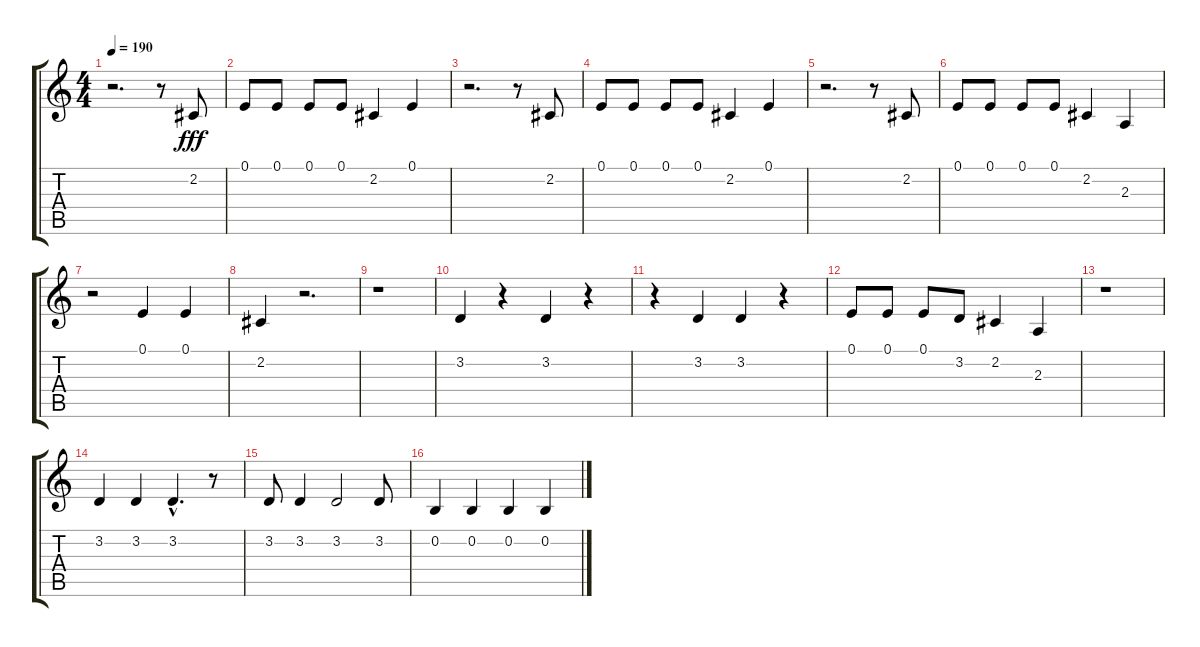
\track "" {instrument oboe}
\staff {score tabs}
\tuning (E4 B3 G3 D3 A2 E2) {hide}
\ts (4 4)
\tempo 190
\clef g2
\ks c
r.2{d dy fff} r.8 2.2.8 |
0.1.8 0.1.8 0.1.8 0.1.8 2.2.4 0.1.4 |
r.2{d} r.8 2.2.8 |
0.1.8 0.1.8 0.1.8 0.1.8 2.2.4 0.1.4 |
r.2{d} r.8 2.2.8 |
0.1.8 0.1.8 0.1.8 0.1.8 2.2.4 2.3.4 |
r.2 0.1.4 0.1.4 |
2.2.4 r.2{d} |
r.1 |
3.2.4 r.4 3.2.4 r.4 |
r.4 3.2.4 3.2.4 r.4 |
0.1.8 0.1.8 0.1.8 3.2.8 2.2.4 2.3.4 |
r.1 |
3.2.4 3.2.4 3.2{hac}.4{d} r.8 |
3.2.8 3.2.4 3.2.2 3.2.8 |
0.2.4 0.2.4 0.2.4 0.2.4
